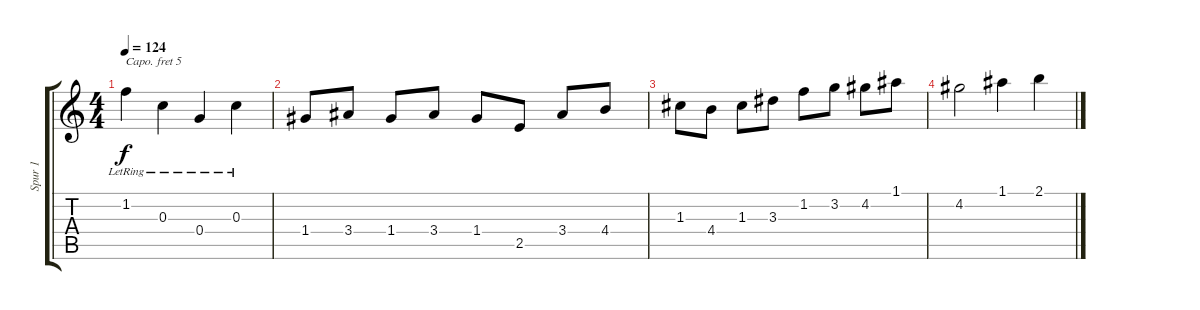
\track ("Spur 1" "Spur 1") {instrument electricguitarjazz}
\staff {score tabs}
\capo 5
\tuning (E4 B3 G3 D3 A2 E2) {hide}
\ts (4 4)
\tempo 124
\clef g2
\ks c
1.2{lr}.4{dy f} 0.3{lr}.4 0.4{lr}.4 0.3{lr}.4 |
1.4.8 3.4.8 1.4.8 3.4.8 1.4.8 2.5.8 3.4.8 4.4.8 |
1.3.8 4.4.8 1.3.8 3.3.8 1.2.8 3.2.8 4.2.8 1.1.8 |
4.2.2 1.1.4 2.1.4
